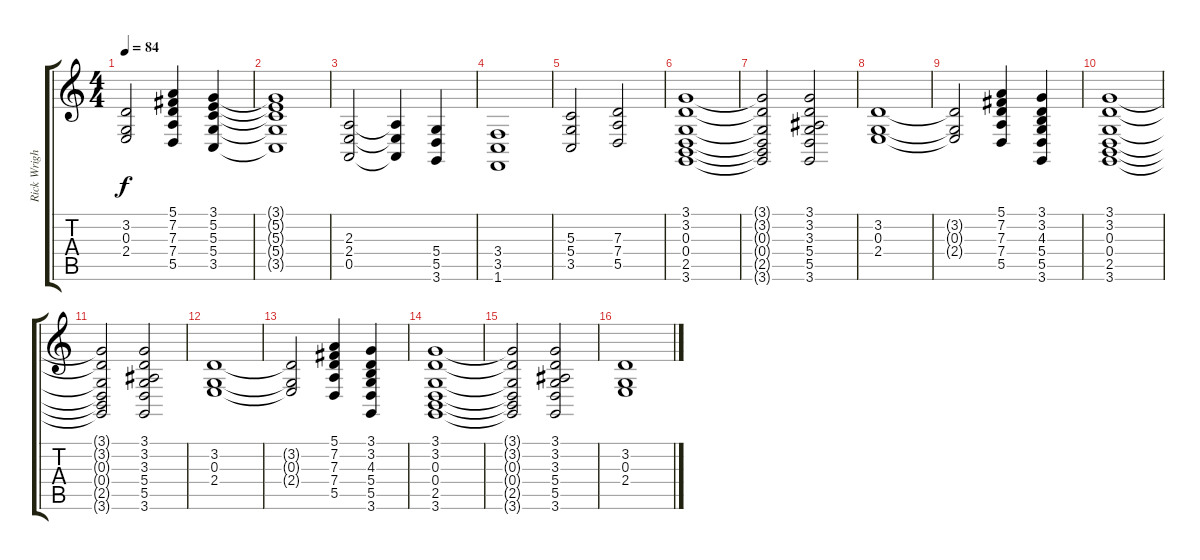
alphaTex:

\track ("Rick Wright" "Rick Wrigh") {instrument electricgrandpiano}
\staff {score tabs}
\tuning (E4 B3 G3 D3 A2 E2) {hide}
\ts (4 4)
\tempo 84
\clef g2
\ks c
(3.2{t} 0.3{t} 2.4{t}).2{dy f} (5.1 7.2 7.3 7.4 5.5).4 (3.1 5.2 5.3 5.4 3.5).4 |
(3.1{t} 5.2{t} 5.3{t} 5.4{t} 3.5{t}).1 |
(2.3 2.4 0.5).2 (2.3{t} 2.4{t} 0.5{t}).4 (5.4 5.5 3.6).4 |
(3.4 3.5 1.6).1 |
(5.3 5.4 3.5).2 (7.3 7.4 5.5).2 |
(3.1 3.2 0.3 0.4 2.5 3.6).1 |
(3.1{t} 3.2{t} 0.3{t} 0.4{t} 2.5{t} 3.6{t}).2 (3.1 3.2 3.3 5.4 5.5 3.6).2 |
(3.2 0.3 2.4).1 |
(3.2{t} 0.3{t} 2.4{t}).2 (5.1 7.2 7.3 7.4 5.5).4 (3.1 3.2 4.3 5.4 5.5 3.6).4 |
(3.1 3.2 0.3 0.4 2.5 3.6).1 |
(3.1{t} 3.2{t} 0.3{t} 0.4{t} 2.5{t} 3.6{t}).2 (3.1 3.2 3.3 5.4 5.5 3.6).2 |
(3.2 0.3 2.4).1 |
(3.2{t} 0.3{t} 2.4{t}).2 (5.1 7.2 7.3 7.4 5.5).4 (3.1 3.2 4.3 5.4 5.5 3.6).4 |
(3.1 3.2 0.3 0.4 2.5 3.6).1 |
(3.1{t} 3.2{t} 0.3{t} 0.4{t} 2.5{t} 3.6{t}).2 (3.1 3.2 3.3 5.4 5.5 3.6).2 |
(3.2 0.3 2.4).1
